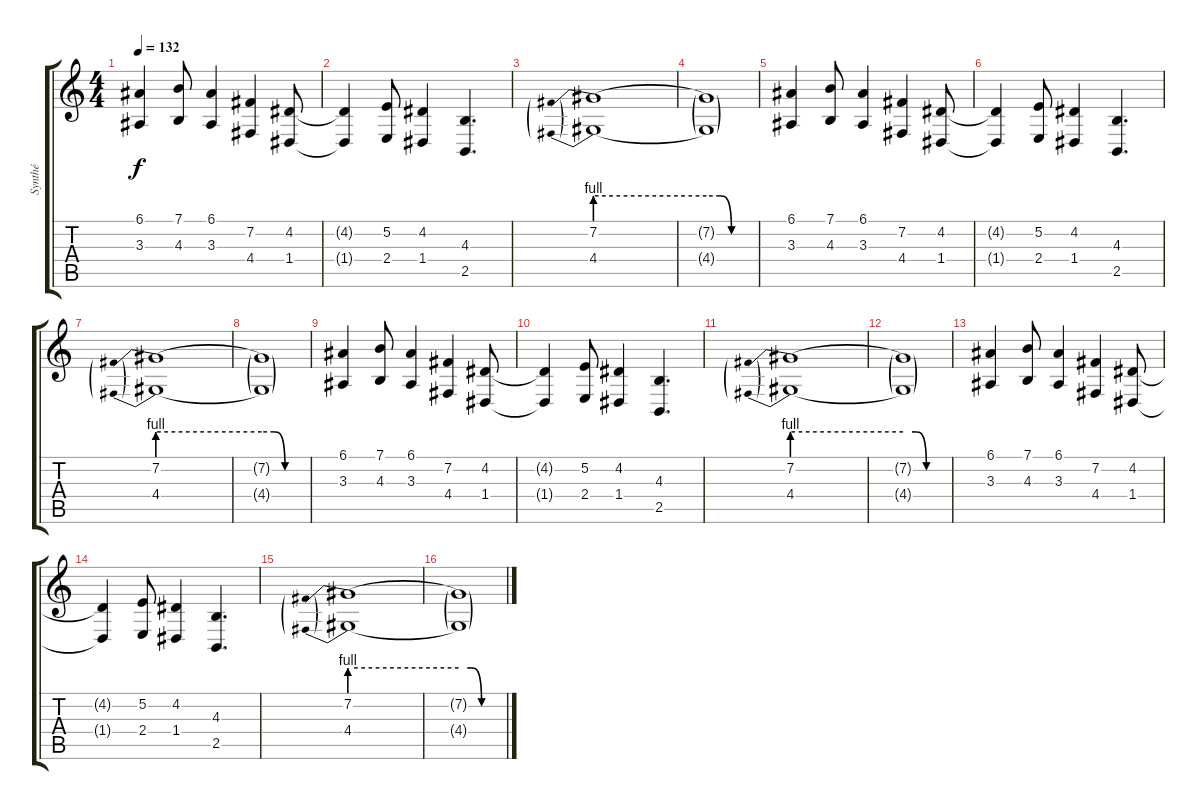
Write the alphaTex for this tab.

\track ("Synthé" "Synthé") {instrument tangoaccordion}
\staff {score tabs}
\tuning (E4 B3 G3 D3 A2 E2) {hide}
\ts (4 4)
\tempo 132
\clef g2
\ks c
(6.1 3.3).4{dy f instrument tangoaccordion} (7.1 4.3).8 (6.1 3.3).4 (7.2 4.4).4 (4.2 1.4).8 |
(4.2{t} 1.4{t}).4 (5.2 2.4).8 (4.2 1.4).4 (4.3 2.5).4{d} |
(7.2{be (prebend 0 4 60 4)} 4.4{be (prebend 0 4 60 4)}).1 |
(7.2{be (custom 0 4 15 4 30 0 60 0) t} 4.4{be (custom 0 4 15 4 30 0 60 0) t}).1 |
(6.1 3.3).4 (7.1 4.3).8 (6.1 3.3).4 (7.2 4.4).4 (4.2 1.4).8 |
(4.2{t} 1.4{t}).4 (5.2 2.4).8 (4.2 1.4).4 (4.3 2.5).4{d} |
(7.2{be (prebend 0 4 60 4)} 4.4{be (prebend 0 4 60 4)}).1 |
(7.2{be (custom 0 4 15 4 30 0 60 0) t} 4.4{be (custom 0 4 15 4 30 0 60 0) t}).1 |
(6.1 3.3).4 (7.1 4.3).8 (6.1 3.3).4 (7.2 4.4).4 (4.2 1.4).8 |
(4.2{t} 1.4{t}).4 (5.2 2.4).8 (4.2 1.4).4 (4.3 2.5).4{d} |
(7.2{be (prebend 0 4 60 4)} 4.4{be (prebend 0 4 60 4)}).1 |
(7.2{be (custom 0 4 15 4 30 0 60 0) t} 4.4{be (custom 0 4 15 4 30 0 60 0) t}).1 |
(6.1 3.3).4 (7.1 4.3).8 (6.1 3.3).4 (7.2 4.4).4 (4.2 1.4).8 |
(4.2{t} 1.4{t}).4 (5.2 2.4).8 (4.2 1.4).4 (4.3 2.5).4{d} |
(7.2{be (prebend 0 4 60 4)} 4.4{be (prebend 0 4 60 4)}).1 |
(7.2{be (custom 0 4 15 4 30 0 60 0) t} 4.4{be (custom 0 4 15 4 30 0 60 0) t}).1
